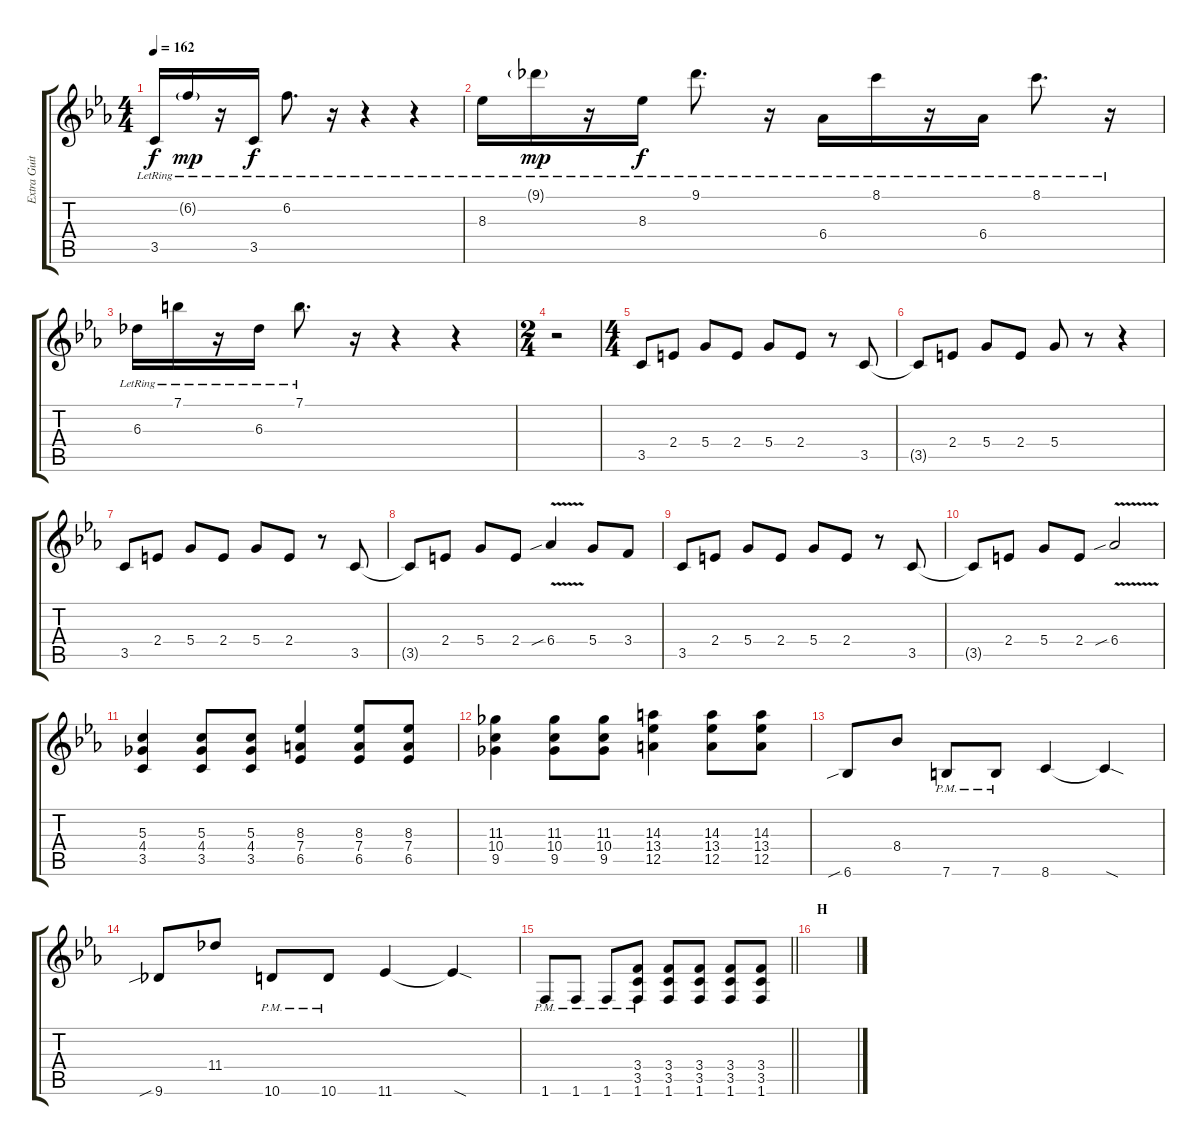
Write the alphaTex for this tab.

\track ("Extra Guitar" "Extra Guit") {instrument distortionguitar}
\staff {score tabs}
\tuning (E4 B3 G3 D3 A2 E2) {hide}
\ts (4 4)
\tempo 162
\clef g2
\ks eb
3.5{lr}.16{dy f} 6.2{g lr}.16{dy mp} r.16 3.5{lr}.16{dy f} 6.2{lr}.8{d} r.16 r.4 r.4 |
8.3{lr}.16 9.1{g lr}.16{dy mp} r.16 8.3{lr}.16{dy f} 9.1{lr}.8{d} r.16 6.4{lr}.16 8.1{lr}.16 r.16 6.4{lr}.16 8.1{lr}.8{d} r.16 |
6.3{lr}.16 7.1{lr}.16 r.16 6.3{lr}.16 7.1{lr}.8{d} r.16 r.4 r.4 |
\ts (2 4)
r.2{instrument distortionguitar} |
\ts (4 4)
3.5.8{balance 16} 2.4.8 5.4.8 2.4.8 5.4.8 2.4.8 r.8 3.5.8 |
3.5{t}.8 2.4.8 5.4.8 2.4.8 5.4.8 r.8 r.4 |
3.5.8{balance 0} 2.4.8 5.4.8 2.4.8 5.4.8 2.4.8 r.8 3.5.8 |
3.5{t}.8 2.4.8 5.4.8 2.4.8 6.4{v sib}.4 5.4.8 3.4.8 |
3.5.8{balance 16} 2.4.8 5.4.8 2.4.8 5.4.8 2.4.8 r.8 3.5.8 |
3.5{t}.8 2.4.8 5.4.8 2.4.8 6.4{v sib}.2 |
(5.3 4.4 3.5).4{balance 0} (5.3 4.4 3.5).8 (5.3 4.4 3.5).8 (8.3 7.4 6.5).4 (8.3 7.4 6.5).8 (8.3 7.4 6.5).8 |
(11.3 10.4 9.5).4 (11.3 10.4 9.5).8 (11.3 10.4 9.5).8 (14.3 13.4 12.5).4 (14.3 13.4 12.5).8 (14.3 13.4 12.5).8 |
6.6{sib}.8{balance 8} 8.4.8 7.6{pm}.8 7.6{pm}.8 8.6.4 8.6{sod t}.4 |
9.6{sib}.8 11.4.8 10.6{pm}.8 10.6{pm}.8 11.6.4 11.6{sod t}.4 |
\barLineRight lightlight
1.6{pm}.8{balance 0} 1.6{pm}.8 1.6{pm}.8 (3.4{pm} 3.5{pm} 1.6{pm}).8 (3.4 3.5 1.6).8 (3.4 3.5 1.6).8 (3.4 3.5 1.6).8 (3.4 3.5 1.6).8 |
\section ("" "H")
